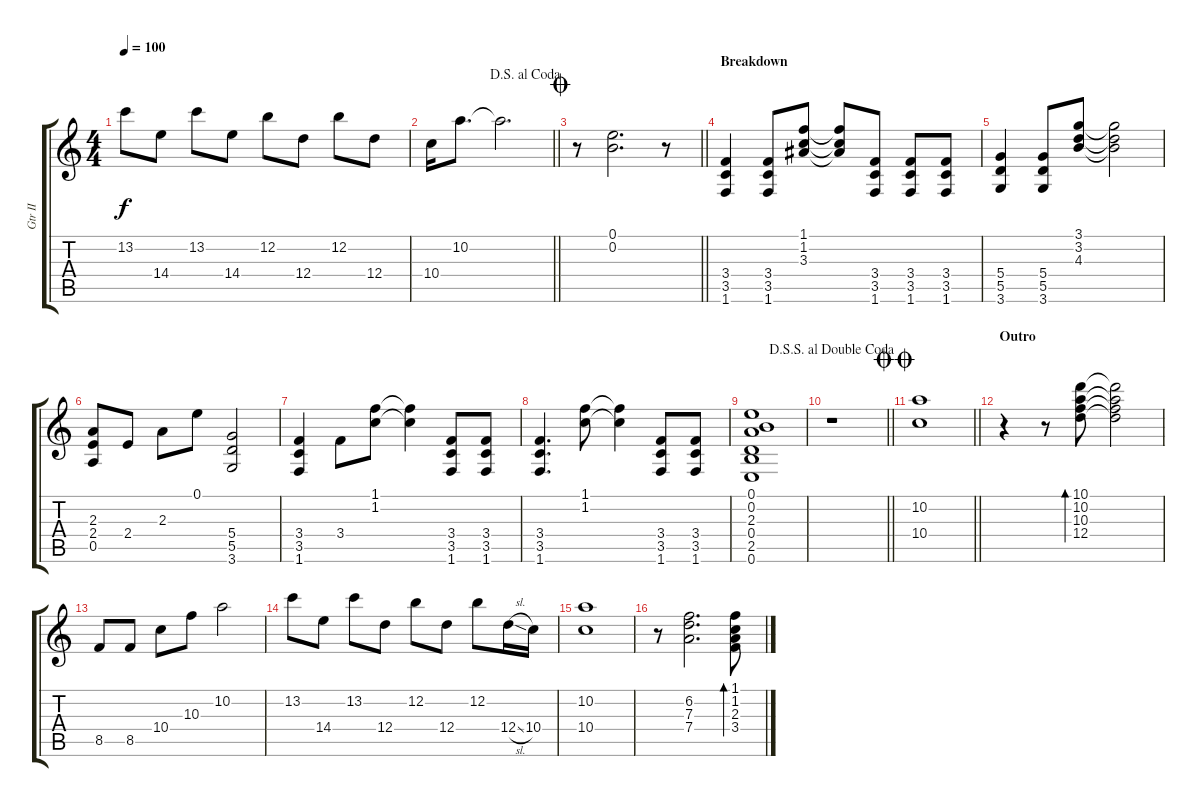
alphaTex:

\track ("Gtr II" "Gtr II") {instrument acousticguitarsteel}
\staff {score tabs}
\tuning (E4 B3 G3 D3 A2 E2) {hide}
\ts (4 4)
\tempo 100
\clef g2
\ks c
13.2.8{dy f} 14.4.8 13.2.8 14.4.8 12.2.8 12.4.8 12.2.8 12.4.8 |
\jump dalsegnoalcoda
\barLineRight lightlight
10.4.16 10.2.8{d} 10.2{t}.2{d} |
\jump coda
\barLineRight lightlight
r.8 (0.1 0.2).2{d} r.8 |
\section ("" "Breakdown")
(3.4 3.5 1.6).4 (3.4 3.5 1.6).8 (1.1 1.2 3.3).8 (1.1{t} 1.2{t} 3.3{t}).8 (3.4 3.5 1.6).8 (3.4 3.5 1.6).8 (3.4 3.5 1.6).8 |
(5.4 5.5 3.6).4 (5.4 5.5 3.6).8 (3.1 3.2 4.3).8 (3.1{t} 3.2{t} 4.3{t}).2 |
(2.3 2.4 0.5).8 2.4.8 2.3.8 0.1.8 (5.4 5.5 3.6).2 |
(3.4 3.5 1.6).4 3.4.8 (1.1 1.2).8 (1.1{t} 1.2{t}).4 (3.4 3.5 1.6).8 (3.4 3.5 1.6).8 |
(3.4 3.5 1.6).4{d} (1.1 1.2).8 (1.1{t} 1.2{t}).4 (3.4 3.5 1.6).8 (3.4 3.5 1.6).8 |
(0.1 0.2 2.3 0.4 2.5 0.6).1 |
\jump dalsegnosegnoaldoublecoda
\barLineRight lightlight
r.1 |
\jump doublecoda
\barLineRight lightlight
(10.2 10.4).1 |
\section ("" "Outro")
r.4 r.8 (10.1 10.2 10.3 12.4).8{bd 30} (10.1{t} 10.2{t} 10.3{t} 12.4{t}).2 |
8.5.8 8.5.8 10.4.8 10.3.8 10.2.2 |
13.2.8 14.4.8 13.2.8 12.4.8 12.2.8 12.4.8 12.2.8 12.4{sl}.16 10.4.16 |
(10.2 10.4).1 |
r.8 (6.2 7.3 7.4).2{d} (1.1 1.2 2.3 3.4).8{bd 30}
